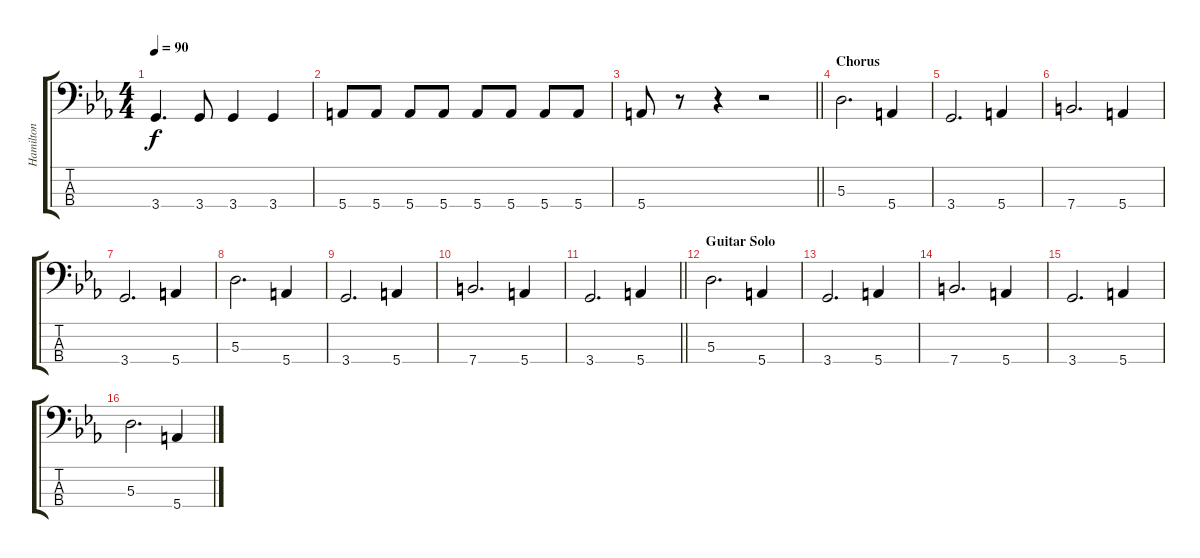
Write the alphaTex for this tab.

\track ("Hamilton" "Hamilton") {instrument electricbasspick}
\staff {score tabs}
\tuning (G2 D2 A1 E1) {hide}
\ts (4 4)
\tempo 90
\clef f4
\ks eb
3.4.4{d dy f} 3.4.8 3.4.4 3.4.4 |
5.4.8 5.4.8 5.4.8 5.4.8 5.4.8 5.4.8 5.4.8 5.4.8 |
\barLineRight lightlight
5.4.8 r.8 r.4 r.2 |
\section ("" "Chorus")
5.3.2{d} 5.4.4 |
3.4.2{d} 5.4.4 |
7.4.2{d} 5.4.4 |
3.4.2{d} 5.4.4 |
5.3.2{d} 5.4.4 |
3.4.2{d} 5.4.4 |
7.4.2{d} 5.4.4 |
\barLineRight lightlight
3.4.2{d} 5.4.4 |
\section ("" "Guitar Solo")
5.3.2{d} 5.4.4 |
3.4.2{d} 5.4.4 |
7.4.2{d} 5.4.4 |
3.4.2{d} 5.4.4 |
5.3.2{d} 5.4.4
